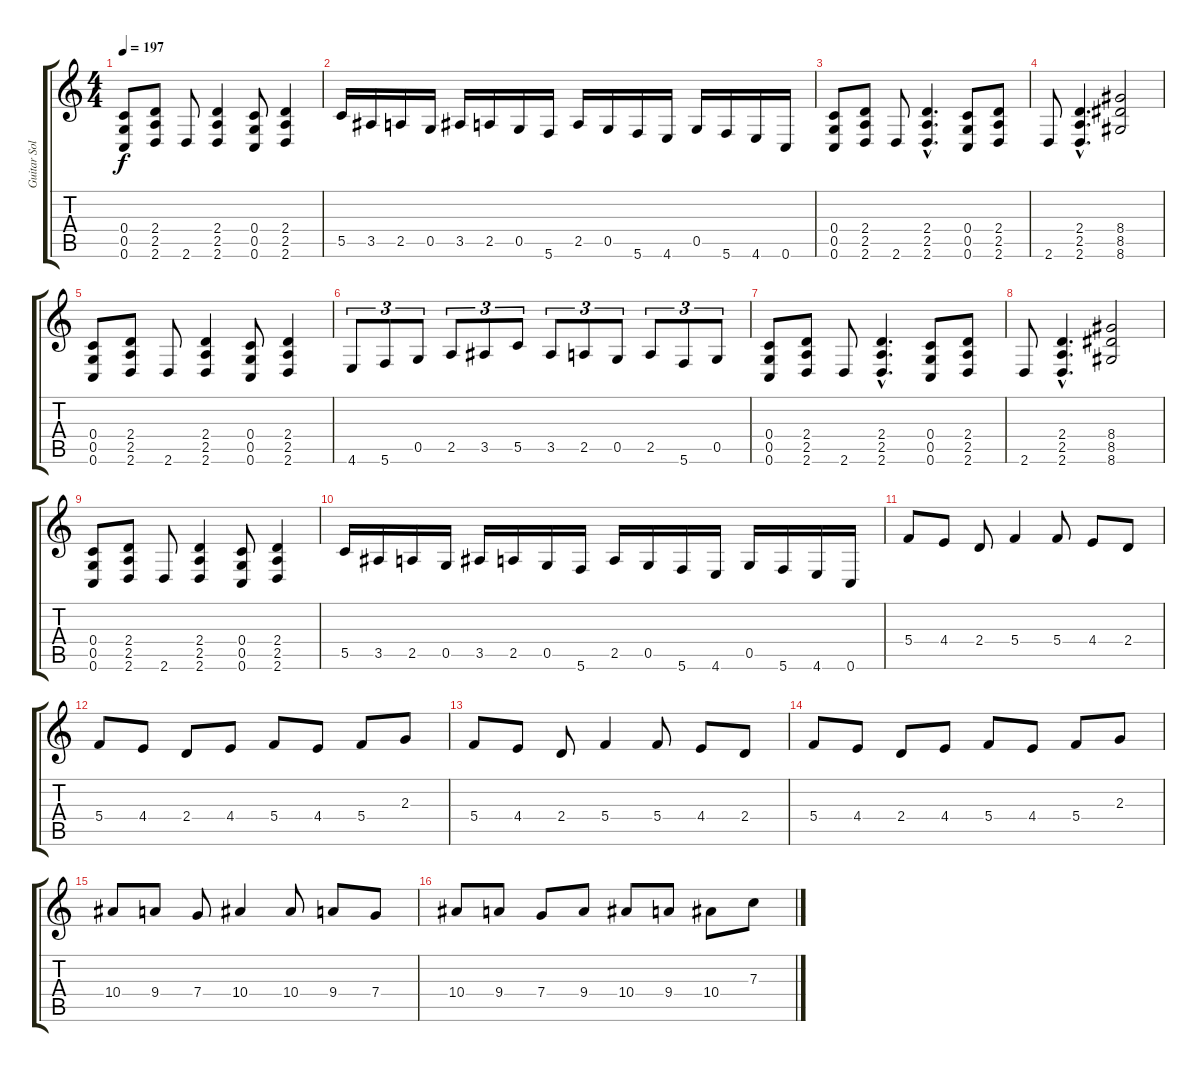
\track ("Guitar Solo" "Guitar Sol") {instrument overdrivenguitar}
\staff {score tabs}
\tuning (D4 A3 F3 C3 G2 C2) {hide}
\ts (4 4)
\tempo 197
\clef g2
\ks c
(0.4 0.5 0.6).8{dy f} (2.4 2.5 2.6).8 2.6.8 (2.4 2.5 2.6).4 (0.4 0.5 0.6).8 (2.4 2.5 2.6).4 |
5.5.16 3.5.16 2.5.16 0.5.16 3.5.16 2.5.16 0.5.16 5.6.16 2.5.16 0.5.16 5.6.16 4.6.16 0.5.16 5.6.16 4.6.16 0.6.16 |
(0.4 0.5 0.6).8 (2.4 2.5 2.6).8 2.6.8 (2.4{hac} 2.5{hac} 2.6{hac}).4{d} (0.4 0.5 0.6).8 (2.4 2.5 2.6).8 |
2.6.8 (2.4{hac} 2.5{hac} 2.6{hac}).4{d} (8.4 8.5 8.6).2 |
(0.4 0.5 0.6).8 (2.4 2.5 2.6).8 2.6.8 (2.4 2.5 2.6).4 (0.4 0.5 0.6).8 (2.4 2.5 2.6).4 |
4.6.8{tu (3 2)} 5.6.8{tu (3 2)} 0.5.8{tu (3 2)} 2.5.8{tu (3 2)} 3.5.8{tu (3 2)} 5.5.8{tu (3 2)} 3.5.8{tu (3 2)} 2.5.8{tu (3 2)} 0.5.8{tu (3 2)} 2.5.8{tu (3 2)} 5.6.8{tu (3 2)} 0.5.8{tu (3 2)} |
(0.4 0.5 0.6).8 (2.4 2.5 2.6).8 2.6.8 (2.4{hac} 2.5{hac} 2.6{hac}).4{d} (0.4 0.5 0.6).8 (2.4 2.5 2.6).8 |
2.6.8 (2.4{hac} 2.5{hac} 2.6{hac}).4{d} (8.4 8.5 8.6).2 |
(0.4 0.5 0.6).8 (2.4 2.5 2.6).8 2.6.8 (2.4 2.5 2.6).4 (0.4 0.5 0.6).8 (2.4 2.5 2.6).4 |
5.5.16 3.5.16 2.5.16 0.5.16 3.5.16 2.5.16 0.5.16 5.6.16 2.5.16 0.5.16 5.6.16 4.6.16 0.5.16 5.6.16 4.6.16 0.6.16 |
5.4.8 4.4.8 2.4.8 5.4.4 5.4.8 4.4.8 2.4.8 |
5.4.8 4.4.8 2.4.8 4.4.8 5.4.8 4.4.8 5.4.8 2.3.8 |
5.4.8 4.4.8 2.4.8 5.4.4 5.4.8 4.4.8 2.4.8 |
5.4.8 4.4.8 2.4.8 4.4.8 5.4.8 4.4.8 5.4.8 2.3.8 |
10.4.8 9.4.8 7.4.8 10.4.4 10.4.8 9.4.8 7.4.8 |
10.4.8 9.4.8 7.4.8 9.4.8 10.4.8 9.4.8 10.4.8 7.3.8
